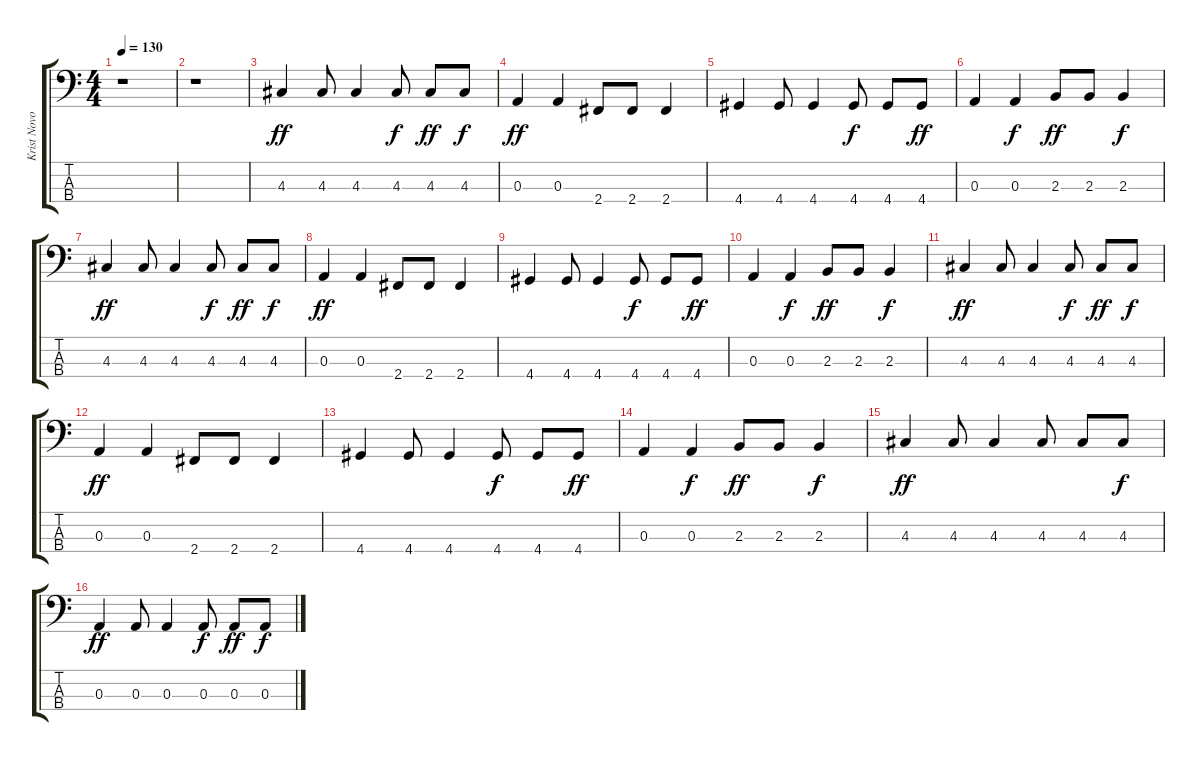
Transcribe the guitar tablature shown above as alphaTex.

\track ("Krist Novoselic" "Krist Novo") {instrument electricbasspick}
\staff {score tabs}
\tuning (G2 D2 A1 E1) {hide}
\ts (4 4)
\tempo 130
\clef f4
\ks c
r.1{dy f} |
r.1 |
4.3.4{dy ff} 4.3.8 4.3.4 4.3.8{dy f} 4.3.8{dy ff} 4.3.8{dy f} |
0.3.4{dy ff} 0.3.4 2.4.8 2.4.8 2.4.4 |
4.4.4 4.4.8 4.4.4 4.4.8{dy f} 4.4.8 4.4.8{dy ff} |
0.3.4 0.3.4{dy f} 2.3.8{dy ff} 2.3.8 2.3.4{dy f} |
4.3.4{dy ff} 4.3.8 4.3.4 4.3.8{dy f} 4.3.8{dy ff} 4.3.8{dy f} |
0.3.4{dy ff} 0.3.4 2.4.8 2.4.8 2.4.4 |
4.4.4 4.4.8 4.4.4 4.4.8{dy f} 4.4.8 4.4.8{dy ff} |
0.3.4 0.3.4{dy f} 2.3.8{dy ff} 2.3.8 2.3.4{dy f} |
4.3.4{dy ff} 4.3.8 4.3.4 4.3.8{dy f} 4.3.8{dy ff} 4.3.8{dy f} |
0.3.4{dy ff} 0.3.4 2.4.8 2.4.8 2.4.4 |
4.4.4 4.4.8 4.4.4 4.4.8{dy f} 4.4.8 4.4.8{dy ff} |
0.3.4 0.3.4{dy f} 2.3.8{dy ff} 2.3.8 2.3.4{dy f} |
4.3.4{dy ff} 4.3.8 4.3.4 4.3.8 4.3.8 4.3.8{dy f} |
0.3.4{dy ff} 0.3.8 0.3.4 0.3.8{dy f} 0.3.8{dy ff} 0.3.8{dy f}
